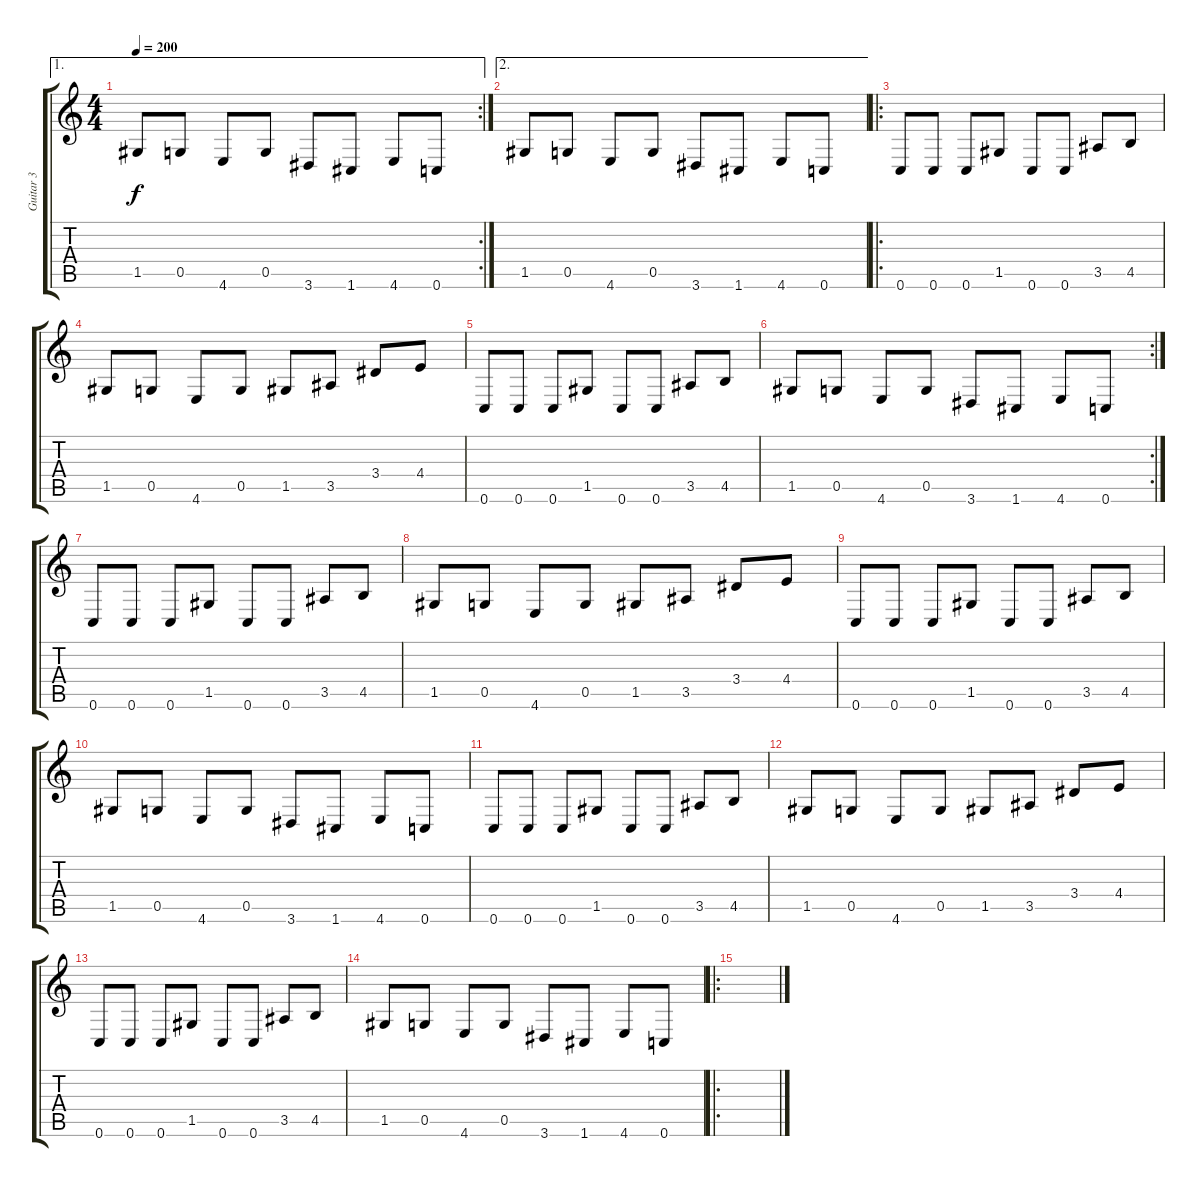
\track ("Guitar 3" "Guitar 3") {instrument distortionguitar}
\staff {score tabs}
\tuning (D4 A3 F3 C3 G2 C2) {hide}
\ae 1
\rc 2
\ts (4 4)
\tempo 200
\clef g2
\ks c
1.5.8{dy f} 0.5.8 4.6.8 0.5.8 3.6.8 1.6.8 4.6.8 0.6.8 |
\ae 2
1.5.8 0.5.8 4.6.8 0.5.8 3.6.8 1.6.8 4.6.8 0.6.8 |
\ro
0.6.8 0.6.8 0.6.8 1.5.8 0.6.8 0.6.8 3.5.8 4.5.8 |
1.5.8 0.5.8 4.6.8 0.5.8 1.5.8 3.5.8 3.4.8 4.4.8 |
0.6.8 0.6.8 0.6.8 1.5.8 0.6.8 0.6.8 3.5.8 4.5.8 |
\rc 2
1.5.8 0.5.8 4.6.8 0.5.8 3.6.8 1.6.8 4.6.8 0.6.8 |
0.6.8 0.6.8 0.6.8 1.5.8 0.6.8 0.6.8 3.5.8 4.5.8 |
1.5.8 0.5.8 4.6.8 0.5.8 1.5.8 3.5.8 3.4.8 4.4.8 |
0.6.8 0.6.8 0.6.8 1.5.8 0.6.8 0.6.8 3.5.8 4.5.8 |
1.5.8 0.5.8 4.6.8 0.5.8 3.6.8 1.6.8 4.6.8 0.6.8 |
0.6.8 0.6.8 0.6.8 1.5.8 0.6.8 0.6.8 3.5.8 4.5.8 |
1.5.8 0.5.8 4.6.8 0.5.8 1.5.8 3.5.8 3.4.8 4.4.8 |
0.6.8 0.6.8 0.6.8 1.5.8 0.6.8 0.6.8 3.5.8 4.5.8 |
1.5.8 0.5.8 4.6.8 0.5.8 3.6.8 1.6.8 4.6.8 0.6.8 |
\ro
